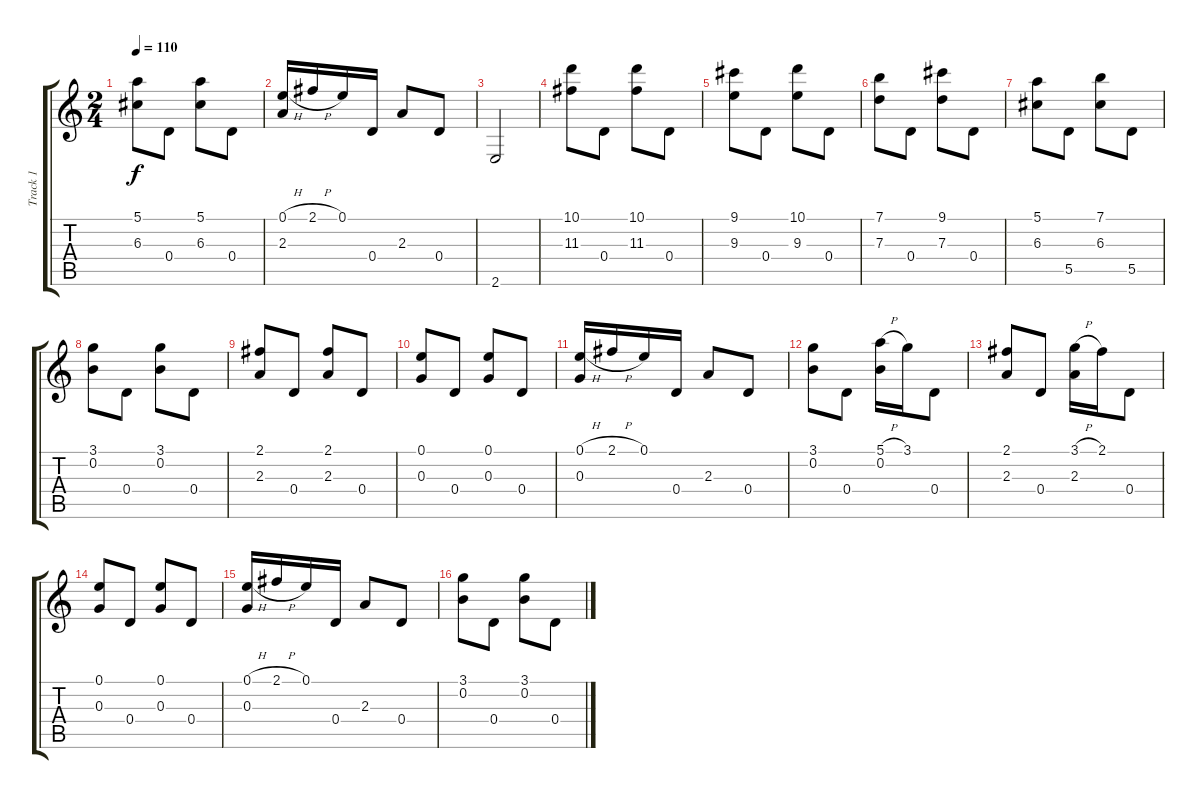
\track ("Track 1" "Track 1") {instrument acousticguitarnylon}
\staff {score tabs}
\tuning (E4 B3 G3 D3 A2 D2) {hide}
\ts (2 4)
\tempo 110
\clef g2
\ks c
(5.1 6.3).8{dy f} 0.4.8 (5.1 6.3).8 0.4.8 |
(0.1{h} 2.3).16 2.1{h}.16 0.1.16 0.4.16 2.3.8 0.4.8 |
2.6.2 |
(10.1 11.3).8 0.4.8 (10.1 11.3).8 0.4.8 |
(9.1 9.3).8 0.4.8 (10.1 9.3).8 0.4.8 |
(7.1 7.3).8 0.4.8 (9.1 7.3).8 0.4.8 |
(5.1 6.3).8 5.5.8 (7.1 6.3).8 5.5.8 |
(3.1 0.2).8 0.4.8 (3.1 0.2).8 0.4.8 |
(2.1 2.3).8 0.4.8 (2.1 2.3).8 0.4.8 |
(0.1 0.3).8 0.4.8 (0.1 0.3).8 0.4.8 |
(0.1{h} 0.3).16 2.1{h}.16 0.1.16 0.4.16 2.3.8 0.4.8 |
(3.1 0.2).8 0.4.8 (5.1{h} 0.2).16 3.1.16 0.4.8 |
(2.1 2.3).8 0.4.8 (3.1{h} 2.3).16 2.1.16 0.4.8 |
(0.1 0.3).8 0.4.8 (0.1 0.3).8 0.4.8 |
(0.1{h} 0.3).16 2.1{h}.16 0.1.16 0.4.16 2.3.8 0.4.8 |
(3.1 0.2).8 0.4.8 (3.1 0.2).8 0.4.8
